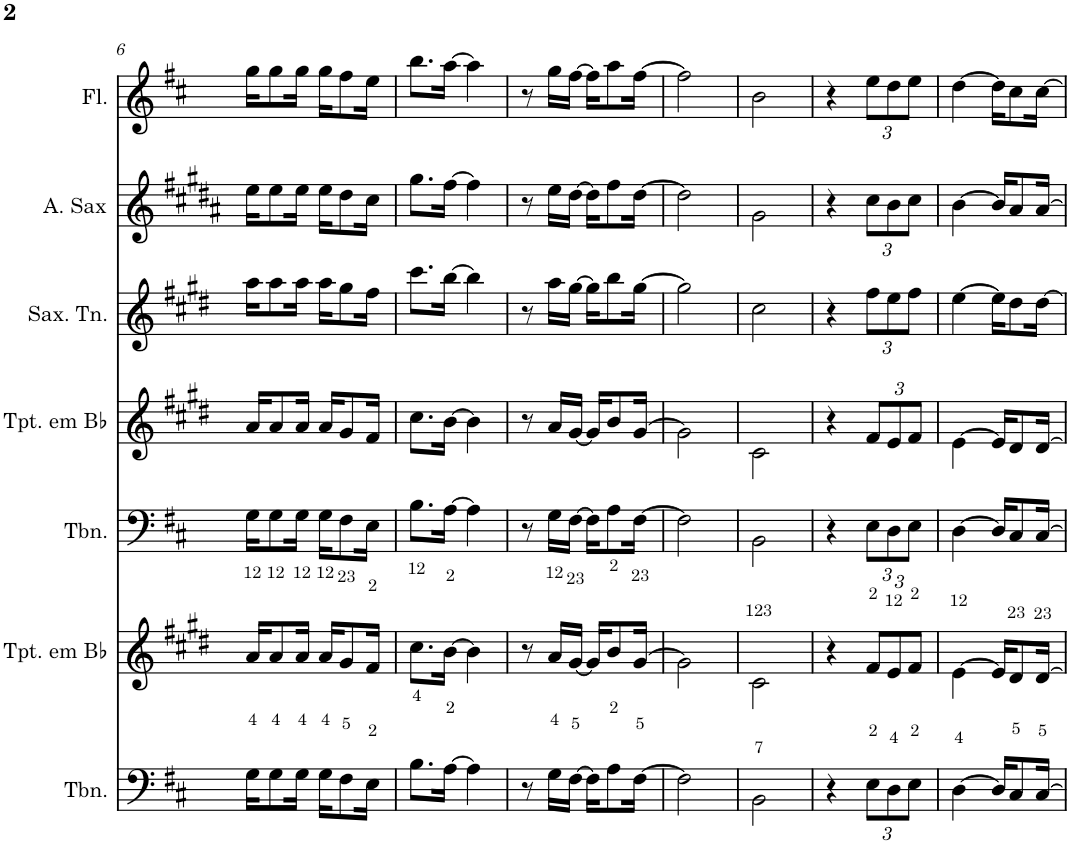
**kern	**kern	**kern	**kern	**kern	**kern	**kern
*part7	*part6	*part5	*part4	*part3	*part2	*part1
*staff7	*staff6	*staff5	*staff4	*staff3	*staff2	*staff1
*I"Trombone	*I"Trompete em Bb	*I"Trombone	*I"Trompete em Bb	*I"Saxofone Tenor	*I"Saxofone Alto	*I"Flauta Transversal
*I'Tbn.	*I'Tpt. em Bb	*I'Tbn.	*I'Tpt. em Bb	*I'Sax. Tn.	*	*I'Fl.
!!LO:PB:g=z
*clefF4	*clefG2	*clefF4	*clefG2	*clefG2	*clefG2	*clefG2
*	*Trd1c2	*	*Trd1c2	*Trd8c14	*Trd5c9	*
*k[f#c#]	*k[f#c#g#d#]	*k[f#c#]	*k[f#c#g#d#]	*k[f#c#g#d#]	*k[f#c#g#d#a#]	*k[f#c#]
*M2/4	*M2/4	*M2/4	*M2/4	*M2/4	*M2/4	*M2/4
=6	=6	=6	=6	=6	=6	=6
16G\KL	16a/KL	16G\KL	16a/KL	16aa\KL	16ee\KL	16gg\KL
8G\	8a/	8G\	8a/	8aa\	8ee\	8gg\
16G\Jk	16a/Jk	16G\Jk	16a/Jk	16aa\Jk	16ee\Jk	16gg\Jk
16G\KL	16a/KL	16G\KL	16a/KL	16aa\KL	16ee\KL	16gg\KL
8F#\	8g#/	8F#\	8g#/	8gg#\	8dd#\	8ff#\
16E\Jk	16f#/Jk	16E\Jk	16f#/Jk	16ff#\Jk	16cc#\Jk	16ee\Jk
=7	=7	=7	=7	=7	=7	=7
8.B\L	8.cc#\L	8.B\L	8.cc#\L	8.ccc#\L	8.gg#\L	8.bb\L
[16A\Jk	[16b\Jk	[16A\Jk	[16b\Jk	[16bb\Jk	[16ff#\Jk	[16aa\Jk
4A\]	4b\]	4A\]	4b\]	4bb\]	4ff#\]	4aa\]
=8	=8	=8	=8	=8	=8	=8
8r	8r	8r	8r	8r	8r	8r
16G\LL	16a/LL	16G\LL	16a/LL	16aa\LL	16ee\LL	16gg\LL
[16F#\JJ	[16g#/JJ	[16F#\JJ	[16g#/JJ	[16gg#\JJ	[16dd#\JJ	[16ff#\JJ
16F#\KL]	16g#/KL]	16F#\KL]	16g#/KL]	16gg#\KL]	16dd#\KL]	16ff#\KL]
8A\	8b/	8A\	8b/	8bb\	8ff#\	8aa\
[16F#\Jk	[16g#/Jk	[16F#\Jk	[16g#/Jk	[16gg#\Jk	[16dd#\Jk	[16ff#\Jk
=9	=9	=9	=9	=9	=9	=9
2F#\]	2g#\]	2F#\]	2g#\]	2gg#\]	2dd#\]	2ff#\]
=10	=10	=10	=10	=10	=10	=10
2BB\	2c#\	2BB\	2c#\	2cc#\	2g#\	2b\
=11	=11	=11	=11	=11	=11	=11
4r	4r	4r	4r	4r	4r	4r
*Xbrackettup	*Xbrackettup	*Xbrackettup	*Xbrackettup	*Xbrackettup	*Xbrackettup	*Xbrackettup
12E\L	12f#/L	12E\L	12f#/L	12ff#\L	12cc#\L	12ee\L
12D\	12e/	12D\	12e/	12ee\	12b\	12dd\
12E\J	12f#/J	12E\J	12f#/J	12ff#\J	12cc#\J	12ee\J
=12	=12	=12	=12	=12	=12	=12
[4D\	[4e\	[4D\	[4e\	[4ee\	[4b\	[4dd\
16D/KL]	16e/KL]	16D/KL]	16e/KL]	16ee\KL]	16b/KL]	16dd\KL]
8C#/	8d#/	8C#/	8d#/	8dd#\	8a#/	8cc#\
[16C#/Jk	[16d#/Jk	[16C#/Jk	[16d#/Jk	[16dd#\Jk	[16a#/Jk	[16cc#\Jk
=	=	=	=	=	=	=
*-	*-	*-	*-	*-	*-	*-
